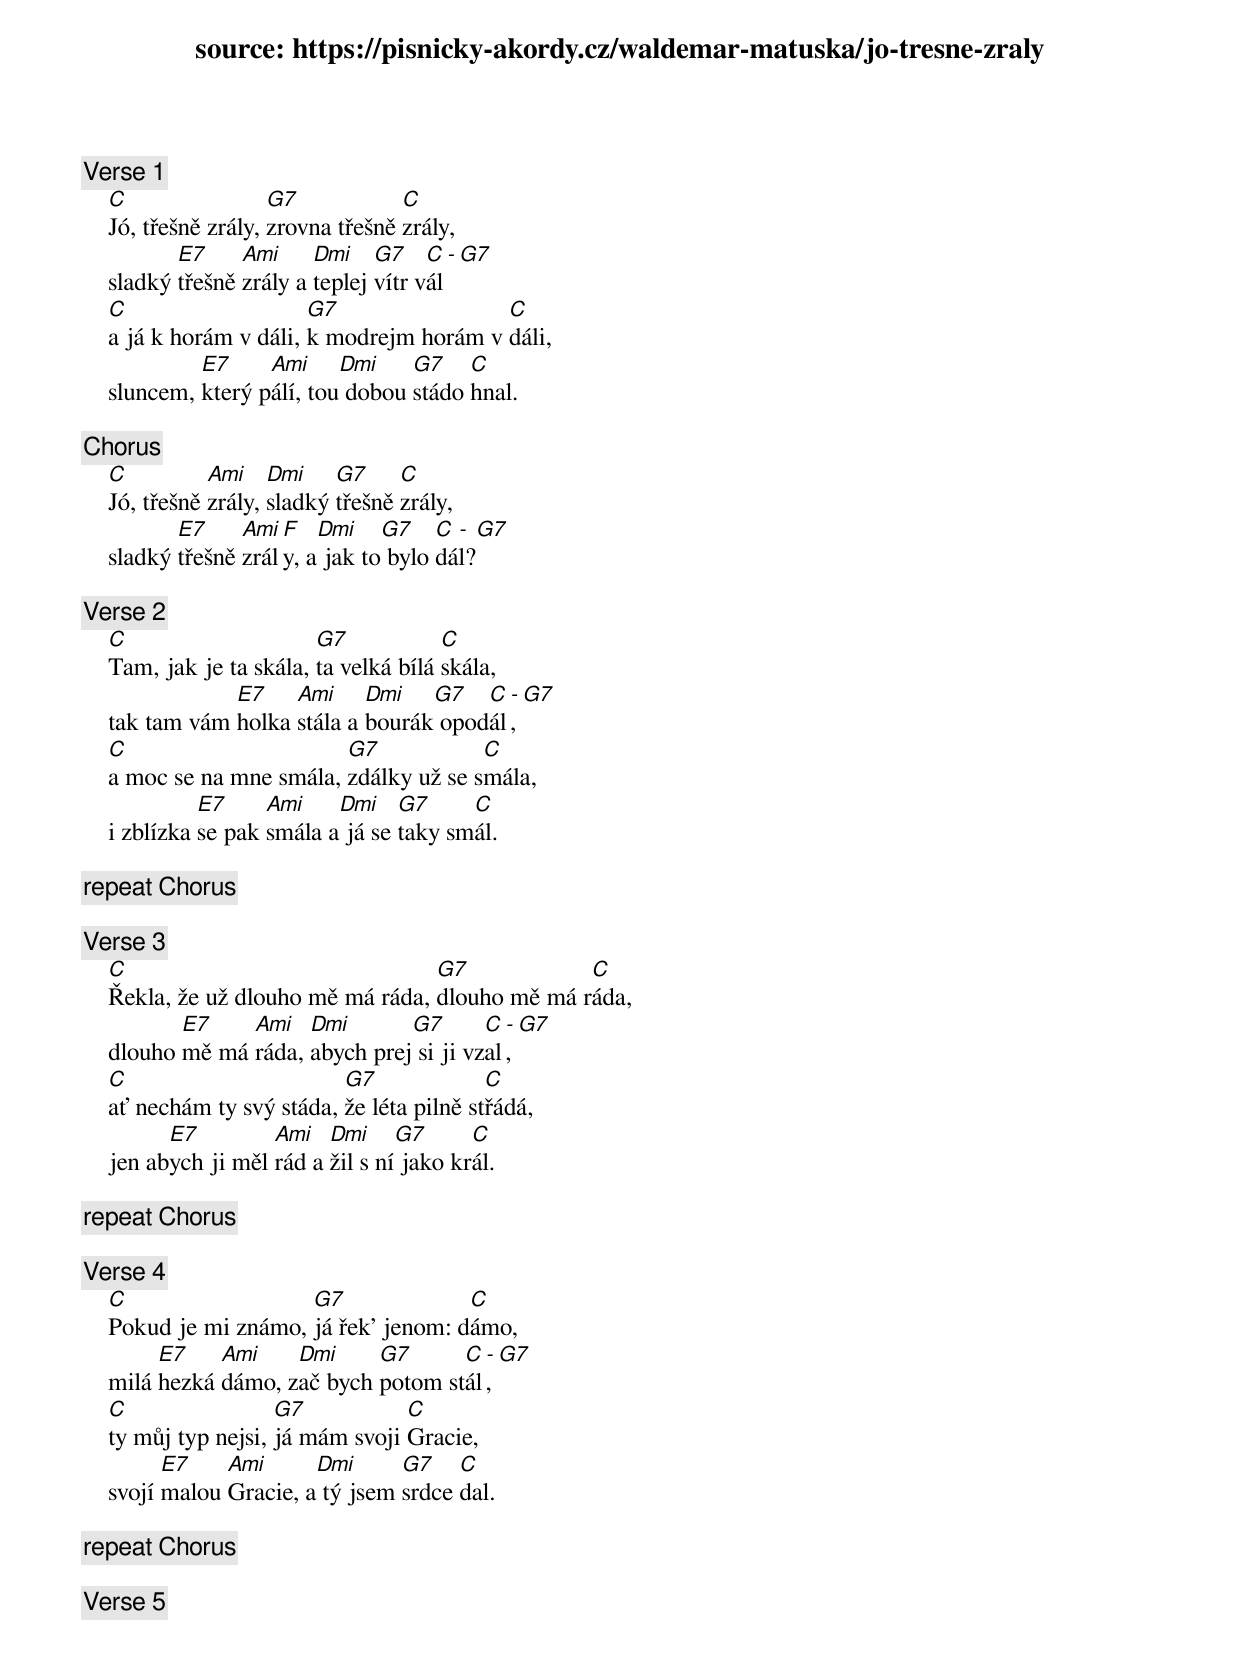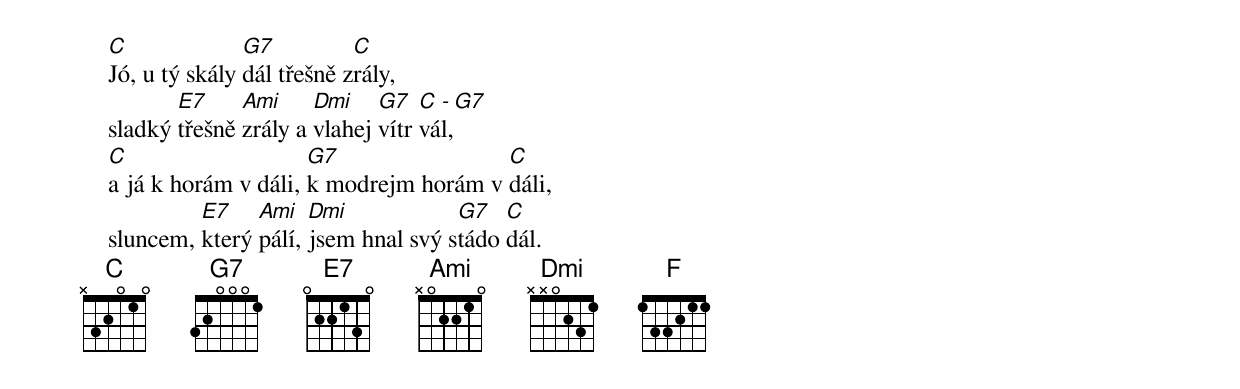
source: https://pisnicky-akordy.cz/waldemar-matuska/jo-tresne-zraly


[Verse 1]
    C                 G7            C
    Jó, třešně zrály, zrovna třešně zrály,
           E7     Ami     Dmi    G7    C - G7
    sladký třešně zrály a teplej vítr vál
    C                    G7                C
    a já k horám v dáli, k modrejm horám v dáli,
             E7     Ami     Dmi    G7    C
    sluncem, který pálí, tou dobou stádo hnal.

[Chorus]
    C          Ami    Dmi    G7     C
    Jó, třešně zrály, sladký třešně zrály,
           E7     Ami F   Dmi    G7    C -  G7
    sladký třešně zrály, a jak to bylo dál?

[Verse 2]
    C                     G7            C
    Tam, jak je ta skála, ta velká bílá skála,
                E7    Ami     Dmi   G7   C - G7
    tak tam vám holka stála a bourák opodál,
    C                      G7            C
    a moc se na mne smála, zdálky už se smála,
              E7     Ami    Dmi    G7     C
    i zblízka se pak smála a já se taky smál.

[repeat Chorus]

[Verse 3]
    C                               G7            C
    Řekla, že už dlouho mě má ráda, dlouho mě má ráda,
           E7    Ami   Dmi       G7       C - G7
    dlouho mě má ráda, abych prej si ji vzal,
    C                       G7              C
    ať nechám ty svý stáda, že léta pilně střádá,
          E7         Ami   Dmi     G7      C
    jen abych ji měl rád a žil s ní jako král.

[repeat Chorus]

[Verse 4]
    C                  G7              C
    Pokud je mi známo, já řek' jenom: dámo,
         E7    Ami    Dmi     G7      C - G7
    milá hezká dámo, zač bych potom stál,
    C                 G7           C
    ty můj typ nejsi, já mám svoji Gracie,
          E7    Ami      Dmi      G7    C
    svojí malou Gracie, a tý jsem srdce dal.

[repeat Chorus]

[Verse 5]
    C              G7          C
    Jó, u tý skály dál třešně zrály,
           E7     Ami     Dmi    G7   C - G7
    sladký třešně zrály a vlahej vítr vál,
    C                    G7                C
    a já k horám v dáli, k modrejm horám v dáli,
             E7    Ami   Dmi            G7   C
    sluncem, který pálí, jsem hnal svý stádo dál.
